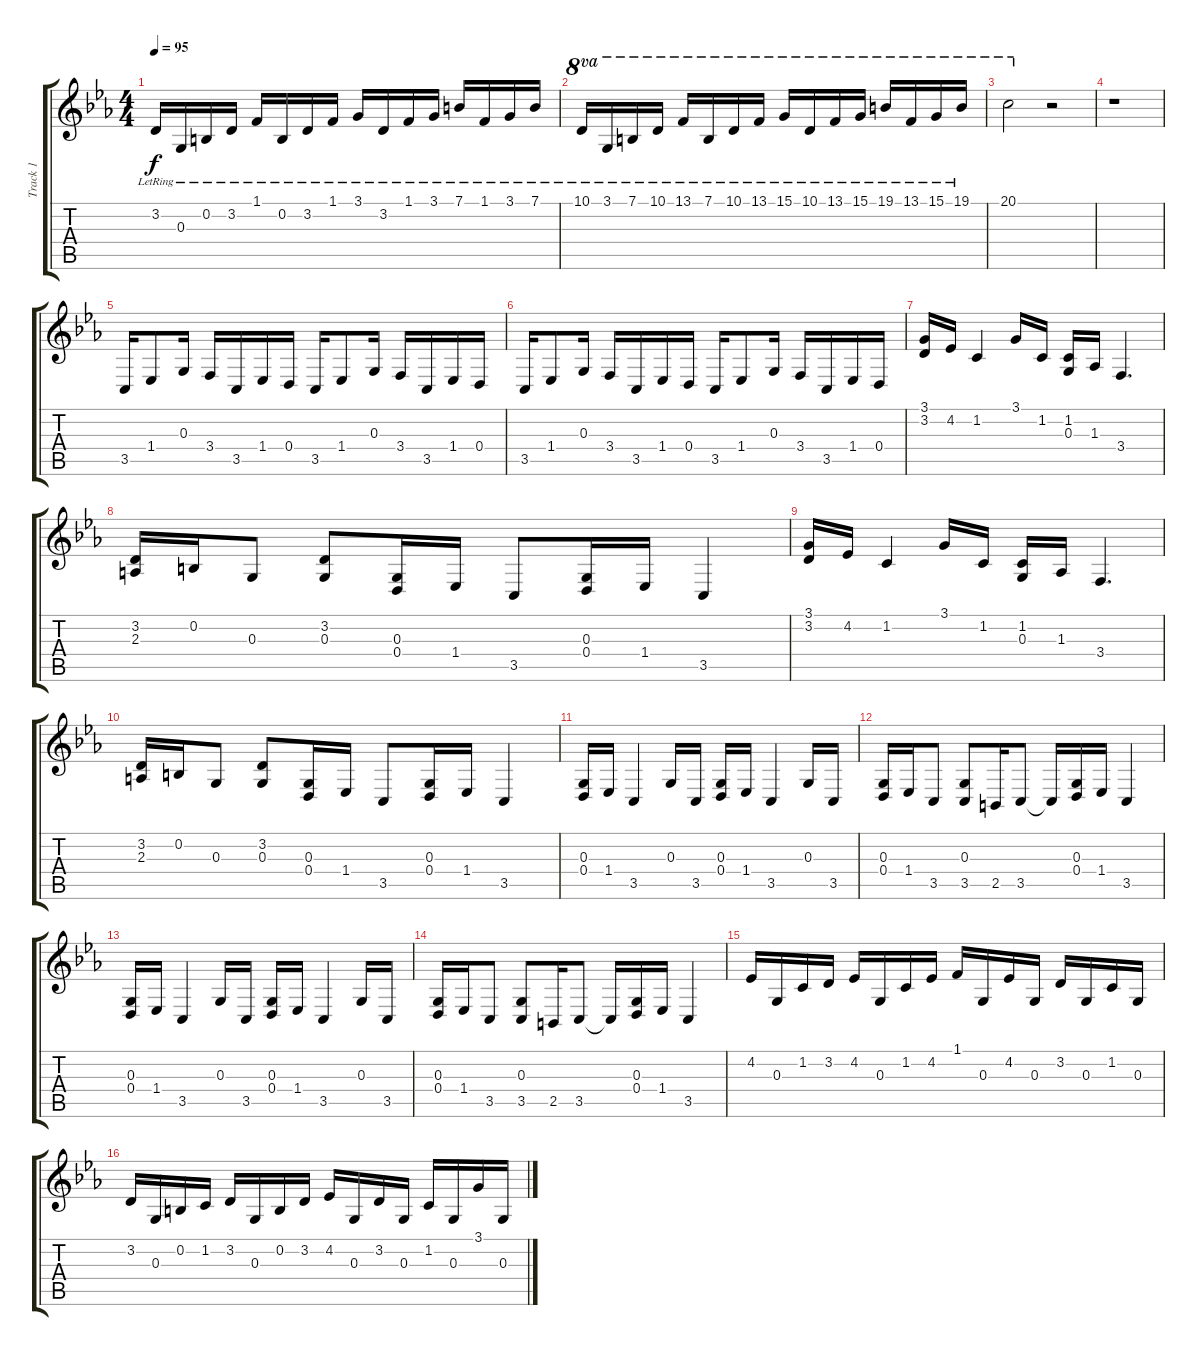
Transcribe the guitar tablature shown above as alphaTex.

\track ("Track 1" "Track 1") {instrument acousticgrandpiano}
\staff {score tabs}
\tuning (E4 B3 G3 D3 A2 E2) {hide}
\ts (4 4)
\tempo 95
\clef g2
\ks eb
3.2{lr}.16{dy f} 0.3{lr}.16 0.2{lr}.16 3.2{lr}.16 1.1{lr}.16 0.2{lr}.16 3.2{lr}.16 1.1{lr}.16 3.1{lr}.16 3.2{lr}.16 1.1{lr}.16 3.1{lr}.16 7.1{lr}.16 1.1{lr}.16 3.1{lr}.16 7.1{lr}.16 |
10.1{lr}.16{ot 8va} 3.1{lr}.16{ot 8va} 7.1{lr}.16{ot 8va} 10.1{lr}.16{ot 8va} 13.1{lr}.16{ot 8va} 7.1{lr}.16{ot 8va} 10.1{lr}.16{ot 8va} 13.1{lr}.16{ot 8va} 15.1{lr}.16{ot 8va} 10.1{lr}.16{ot 8va} 13.1{lr}.16{ot 8va} 15.1{lr}.16{ot 8va} 19.1{lr}.16{ot 8va} 13.1{lr}.16{ot 8va} 15.1{lr}.16{ot 8va} 19.1{lr}.16{ot 8va} |
20.1.2{ot 8va} r.2 |
r.1 |
3.5.16 1.4.8 0.3.16 3.4.16 3.5.16 1.4.16 0.4.16 3.5.16 1.4.8 0.3.16 3.4.16 3.5.16 1.4.16 0.4.16 |
3.5.16 1.4.8 0.3.16 3.4.16 3.5.16 1.4.16 0.4.16 3.5.16 1.4.8 0.3.16 3.4.16 3.5.16 1.4.16 0.4.16 |
(3.1 3.2).16 4.2.16 1.2.4 3.1.16 1.2.16 (1.2 0.3).16 1.3.16 3.4.4{d} |
(3.2 2.3).16 0.2.16 0.3.8 (3.2 0.3).8 (0.3 0.4).16 1.4.16 3.5.8 (0.3 0.4).16 1.4.16 3.5.4 |
(3.1 3.2).16 4.2.16 1.2.4 3.1.16 1.2.16 (1.2 0.3).16 1.3.16 3.4.4{d} |
(3.2 2.3).16 0.2.16 0.3.8 (3.2 0.3).8 (0.3 0.4).16 1.4.16 3.5.8 (0.3 0.4).16 1.4.16 3.5.4 |
(0.3 0.4).16 1.4.16 3.5.4 0.3.16 3.5.16 (0.3 0.4).16 1.4.16 3.5.4 0.3.16 3.5.16 |
(0.3 0.4).16 1.4.16 3.5.8 (0.3 3.5).8 2.5.16 3.5.8 3.5{t}.16 (0.3 0.4).16 1.4.16 3.5.4 |
(0.3 0.4).16 1.4.16 3.5.4 0.3.16 3.5.16 (0.3 0.4).16 1.4.16 3.5.4 0.3.16 3.5.16 |
(0.3 0.4).16 1.4.16 3.5.8 (0.3 3.5).8 2.5.16 3.5.8 3.5{t}.16 (0.3 0.4).16 1.4.16 3.5.4 |
4.2.16 0.3.16 1.2.16 3.2.16 4.2.16 0.3.16 1.2.16 4.2.16 1.1.16 0.3.16 4.2.16 0.3.16 3.2.16 0.3.16 1.2.16 0.3.16 |
3.2.16 0.3.16 0.2.16 1.2.16 3.2.16 0.3.16 0.2.16 3.2.16 4.2.16 0.3.16 3.2.16 0.3.16 1.2.16 0.3.16 3.1.16 0.3.16
